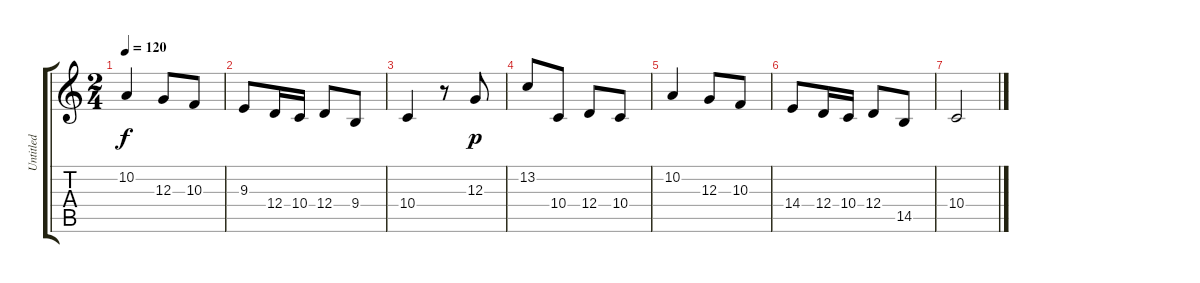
\track ("Untitled" "Untitled") {instrument violin}
\staff {score tabs}
\tuning (E4 B3 G3 D3 A2 E2) {hide}
\ts (2 4)
\tempo 120
\clef g2
\ks c
10.2.4{dy f} 12.3.8 10.3.8 |
9.3.8 12.4.16 10.4.16 12.4.8 9.4.8 |
10.4.4 r.8 12.3.8{dy p} |
13.2.8 10.4.8 12.4.8 10.4.8 |
10.2.4 12.3.8 10.3.8 |
14.4.8 12.4.16 10.4.16 12.4.8 14.5.8 |
10.4.2
